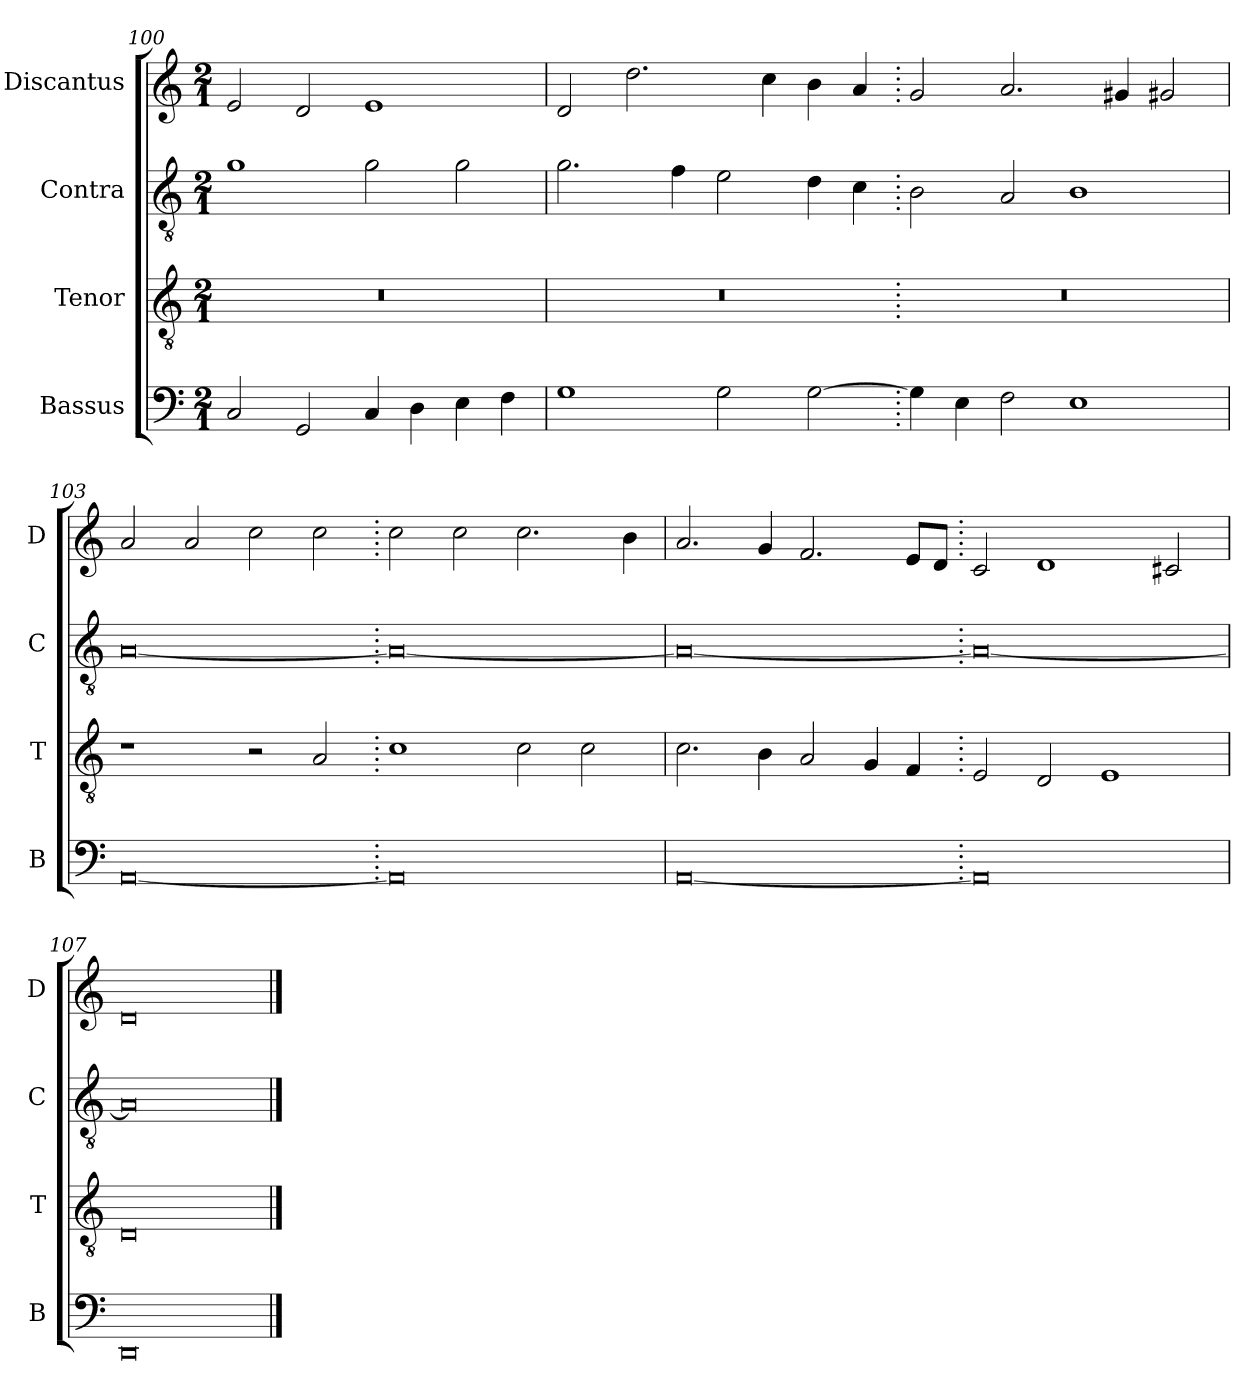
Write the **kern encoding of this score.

**kern	**kern	**kern	**kern
*part4	*part3	*part2	*part1
*staff4	*staff3	*staff2	*staff1
*I"Bassus	*I"Tenor	*I"Contra	*I"Discantus
*I'B	*I'T	*I'C	*I'D
*clefF4	*clefGv2	*clefGv2	*clefG2
*k[]	*k[]	*k[]	*k[]
*M2/1	*M2/1	*M2/1	*M2/1
=100	=100	=100	=100
2C/	0r	1g	2e/
2GG/	.	.	2d/
4C/	.	2g\	1e
4D\	.	.	.
4E\	.	2g\	.
4F\	.	.	.
=101	=101	=101	=101
1G	0r	2.g\	2d/
.	.	.	2.dd\
.	.	4f\	.
2G\	.	2e\	.
.	.	.	4cc\
[2G\	.	4d\	4b\
.	.	4c\	4a/
=102.	=102.	=102.	=102.
4G\]	0r	2B\	2g/
4E\	.	.	.
2F\	.	2A/	2.a/
1E	.	1B	.
.	.	.	4g#X/
.	.	.	2g#X/
=103	=103	=103	=103
[0AA	1r	[0A	2a/
.	.	.	2a/
.	2r	.	2cc\
.	2A/	.	2cc\
=104.	=104.	=104.	=104.
0AA]	1c	0A_	2cc\
.	.	.	2cc\
.	2c\	.	2.cc\
.	2c\	.	.
.	.	.	4b\
=105	=105	=105	=105
[0AA	2.c\	0A_	2.a/
.	4B\	.	4g/
.	2A/	.	2.f/
.	4G/	.	.
.	4F/	.	8e/L
.	.	.	8d/J
=106.	=106.	=106.	=106.
0AA]	2E/	0A_	2c/
.	2D/	.	1d
.	1E	.	.
.	.	.	2c#X/
=107	=107	=107	=107
0DD	0D	0A]	0d
==	==	==	==
*-	*-	*-	*-
